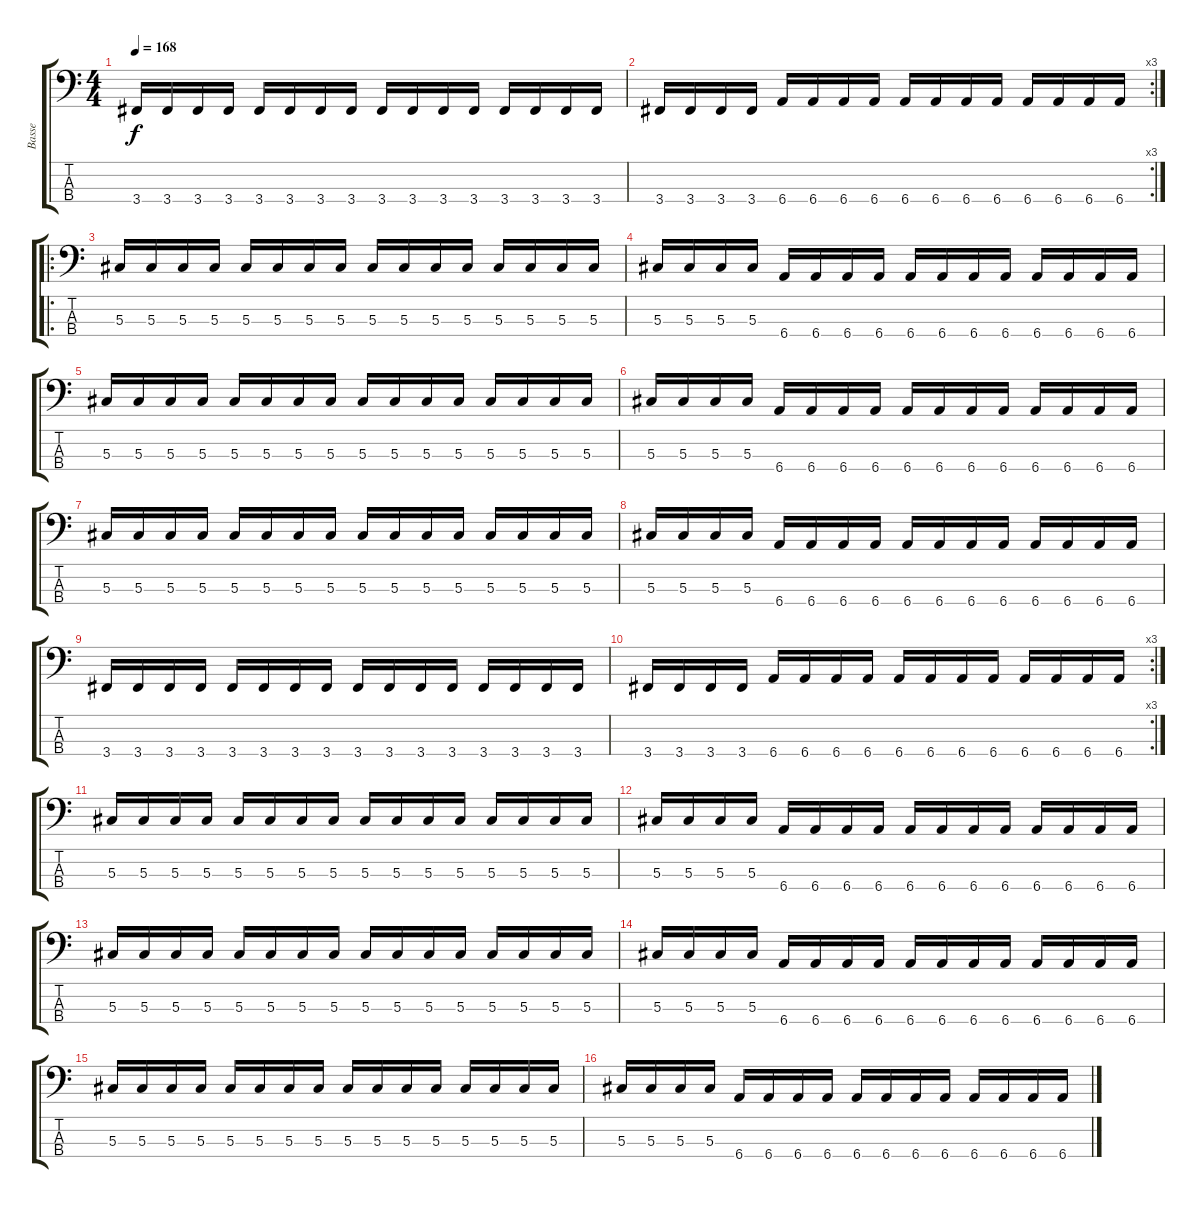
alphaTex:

\track ("Basse" "Basse") {instrument electricbassfinger}
\staff {score tabs}
\tuning (Gb2 Db2 Ab1 Eb1) {hide}
\ts (4 4)
\tempo 168
\clef f4
\ks c
3.4.16{dy f} 3.4.16 3.4.16 3.4.16 3.4.16 3.4.16 3.4.16 3.4.16 3.4.16 3.4.16 3.4.16 3.4.16 3.4.16 3.4.16 3.4.16 3.4.16 |
\rc 3
3.4.16 3.4.16 3.4.16 3.4.16 6.4.16 6.4.16 6.4.16 6.4.16 6.4.16 6.4.16 6.4.16 6.4.16 6.4.16 6.4.16 6.4.16 6.4.16 |
\ro
5.3.16 5.3.16 5.3.16 5.3.16 5.3.16 5.3.16 5.3.16 5.3.16 5.3.16 5.3.16 5.3.16 5.3.16 5.3.16 5.3.16 5.3.16 5.3.16 |
5.3.16 5.3.16 5.3.16 5.3.16 6.4.16 6.4.16 6.4.16 6.4.16 6.4.16 6.4.16 6.4.16 6.4.16 6.4.16 6.4.16 6.4.16 6.4.16 |
5.3.16 5.3.16 5.3.16 5.3.16 5.3.16 5.3.16 5.3.16 5.3.16 5.3.16 5.3.16 5.3.16 5.3.16 5.3.16 5.3.16 5.3.16 5.3.16 |
5.3.16 5.3.16 5.3.16 5.3.16 6.4.16 6.4.16 6.4.16 6.4.16 6.4.16 6.4.16 6.4.16 6.4.16 6.4.16 6.4.16 6.4.16 6.4.16 |
5.3.16 5.3.16 5.3.16 5.3.16 5.3.16 5.3.16 5.3.16 5.3.16 5.3.16 5.3.16 5.3.16 5.3.16 5.3.16 5.3.16 5.3.16 5.3.16 |
5.3.16 5.3.16 5.3.16 5.3.16 6.4.16 6.4.16 6.4.16 6.4.16 6.4.16 6.4.16 6.4.16 6.4.16 6.4.16 6.4.16 6.4.16 6.4.16 |
3.4.16 3.4.16 3.4.16 3.4.16 3.4.16 3.4.16 3.4.16 3.4.16 3.4.16 3.4.16 3.4.16 3.4.16 3.4.16 3.4.16 3.4.16 3.4.16 |
\rc 3
3.4.16 3.4.16 3.4.16 3.4.16 6.4.16 6.4.16 6.4.16 6.4.16 6.4.16 6.4.16 6.4.16 6.4.16 6.4.16 6.4.16 6.4.16 6.4.16 |
5.3.16 5.3.16 5.3.16 5.3.16 5.3.16 5.3.16 5.3.16 5.3.16 5.3.16 5.3.16 5.3.16 5.3.16 5.3.16 5.3.16 5.3.16 5.3.16 |
5.3.16 5.3.16 5.3.16 5.3.16 6.4.16 6.4.16 6.4.16 6.4.16 6.4.16 6.4.16 6.4.16 6.4.16 6.4.16 6.4.16 6.4.16 6.4.16 |
5.3.16 5.3.16 5.3.16 5.3.16 5.3.16 5.3.16 5.3.16 5.3.16 5.3.16 5.3.16 5.3.16 5.3.16 5.3.16 5.3.16 5.3.16 5.3.16 |
5.3.16 5.3.16 5.3.16 5.3.16 6.4.16 6.4.16 6.4.16 6.4.16 6.4.16 6.4.16 6.4.16 6.4.16 6.4.16 6.4.16 6.4.16 6.4.16 |
5.3.16 5.3.16 5.3.16 5.3.16 5.3.16 5.3.16 5.3.16 5.3.16 5.3.16 5.3.16 5.3.16 5.3.16 5.3.16 5.3.16 5.3.16 5.3.16 |
5.3.16 5.3.16 5.3.16 5.3.16 6.4.16 6.4.16 6.4.16 6.4.16 6.4.16 6.4.16 6.4.16 6.4.16 6.4.16 6.4.16 6.4.16 6.4.16
